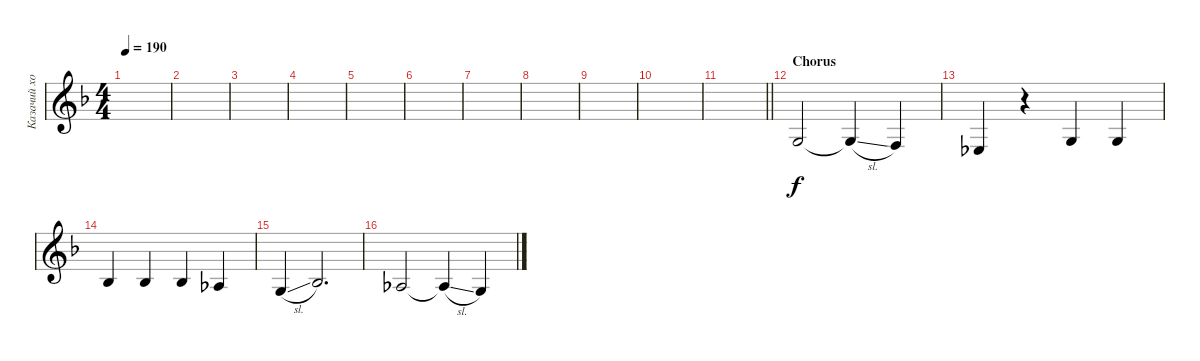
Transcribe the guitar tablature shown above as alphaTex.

\track ("Казачий хор_бас" "Казачий хо") {instrument oboe}
\staff {score}
\tuning (E4 B3 G3 D3 A2 E2) {hide}
\ts (4 4)
\tempo 190
\clef g2
\ks dminor
|
|
|
|
|
|
|
|
|
|
\barLineRight lightlight
|
\section ("" "Chorus")
10.5.2 10.5{sl t}.4 8.5.4 |
6.5.4 r.4 10.5.4 10.5.4 |
13.5.4 13.5.4 13.5.4 11.5.4 |
10.5{sl}.4 13.5.2{d} |
11.5.2 11.5{sl t}.4 10.5.4
